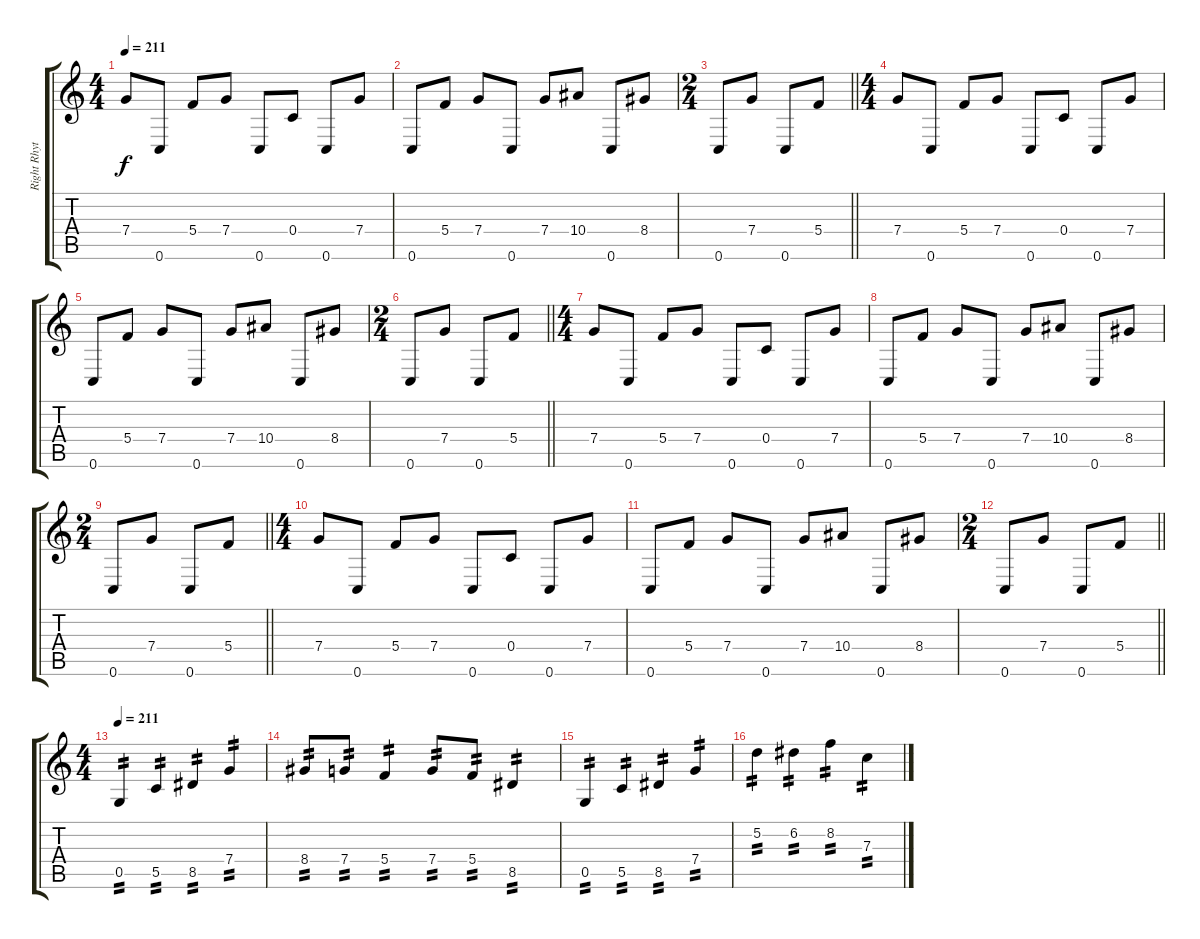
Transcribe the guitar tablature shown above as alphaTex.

\track ("Right Rhythm" "Right Rhyt") {instrument distortionguitar}
\staff {score tabs}
\tuning (D4 A3 F3 C3 G2 C2) {hide}
\ts (4 4)
\section ("" "")
\tempo 211
\clef g2
\ks c
7.4.8{dy f} 0.6.8 5.4.8 7.4.8 0.6.8 0.4.8 0.6.8 7.4.8 |
0.6.8 5.4.8 7.4.8 0.6.8 7.4.8 10.4.8 0.6.8 8.4.8 |
\ts (2 4)
\barLineRight lightlight
0.6.8 7.4.8 0.6.8 5.4.8 |
\ts (4 4)
\section ("" "")
7.4.8 0.6.8 5.4.8 7.4.8 0.6.8 0.4.8 0.6.8 7.4.8 |
0.6.8 5.4.8 7.4.8 0.6.8 7.4.8 10.4.8 0.6.8 8.4.8 |
\ts (2 4)
\barLineRight lightlight
0.6.8 7.4.8 0.6.8 5.4.8 |
\ts (4 4)
\section ("" "")
7.4.8 0.6.8 5.4.8 7.4.8 0.6.8 0.4.8 0.6.8 7.4.8 |
0.6.8 5.4.8 7.4.8 0.6.8 7.4.8 10.4.8 0.6.8 8.4.8 |
\ts (2 4)
\barLineRight lightlight
0.6.8 7.4.8 0.6.8 5.4.8 |
\ts (4 4)
\section ("" "")
7.4.8 0.6.8 5.4.8 7.4.8 0.6.8 0.4.8 0.6.8 7.4.8 |
0.6.8 5.4.8 7.4.8 0.6.8 7.4.8 10.4.8 0.6.8 8.4.8 |
\ts (2 4)
\barLineRight lightlight
0.6.8 7.4.8 0.6.8 5.4.8 |
\ts (4 4)
\section ("" "")
\tempo 211
0.5.4{tp 2} 5.5.4{tp 2} 8.5.4{tp 2} 7.4.4{tp 2} |
8.4.8{tp 2} 7.4.8{tp 2} 5.4.4{tp 2} 7.4.8{tp 2} 5.4.8{tp 2} 8.5.4{tp 2} |
0.5.4{tp 2} 5.5.4{tp 2} 8.5.4{tp 2} 7.4.4{tp 2} |
5.2.4{tp 2} 6.2.4{tp 2} 8.2.4{tp 2} 7.3.4{tp 2}
